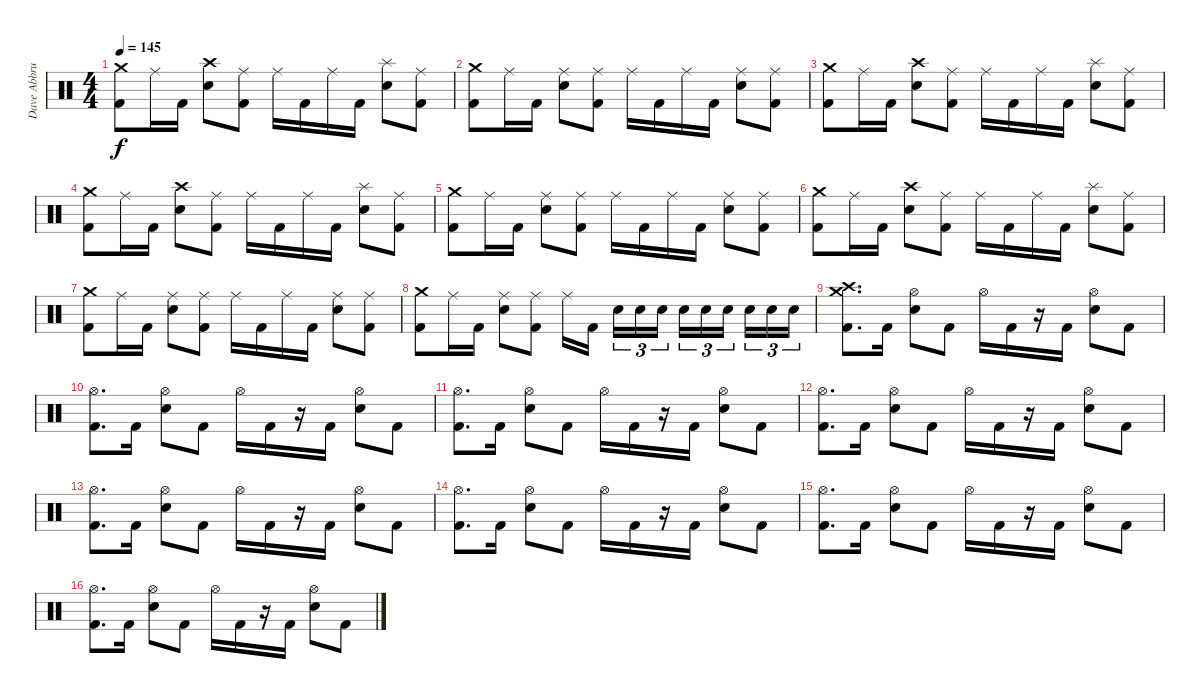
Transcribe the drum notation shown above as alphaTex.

\track ("Dave Abbruzzese" "Dave Abbru") {instrument percussion}
\staff {score}
\articulation defaults
\ts (4 4)
\tempo 145
\clef neutral
\ks c
("Crash medium (hit)" "Kick (hit) 2").8{dy f} "Ride (middle)".16 "Kick (hit) 2".16 ("Crash high (hit)" "Electric Snare (hit)").8 ("Ride (middle)" "Kick (hit) 2").8 "Ride (middle)".16 "Kick (hit) 2".16 "Ride (middle)".16 "Kick (hit) 2".16 ("Splash (hit)" "Electric Snare (hit)").8 ("Ride (middle)" "Kick (hit) 2").8 |
("Crash medium (hit)" "Kick (hit) 2").8 "Ride (middle)".16 "Kick (hit) 2".16 ("Ride (middle)" "Electric Snare (hit)").8 ("Ride (middle)" "Kick (hit) 2").8 "Ride (middle)".16 "Kick (hit) 2".16 "Ride (middle)".16 "Kick (hit) 2".16 ("Ride (middle)" "Electric Snare (hit)").8 ("Ride (middle)" "Kick (hit) 2").8 |
("Crash medium (hit)" "Kick (hit) 2").8 "Ride (middle)".16 "Kick (hit) 2".16 ("Crash high (hit)" "Electric Snare (hit)").8 ("Ride (middle)" "Kick (hit) 2").8 "Ride (middle)".16 "Kick (hit) 2".16 "Ride (middle)".16 "Kick (hit) 2".16 ("Splash (hit)" "Electric Snare (hit)").8 ("Ride (middle)" "Kick (hit) 2").8 |
("Crash medium (hit)" "Kick (hit) 2").8 "Ride (middle)".16 "Kick (hit) 2".16 ("Crash high (hit)" "Electric Snare (hit)").8 ("Ride (middle)" "Kick (hit) 2").8 "Ride (middle)".16 "Kick (hit) 2".16 "Ride (middle)".16 "Kick (hit) 2".16 ("Splash (hit)" "Electric Snare (hit)").8 ("Ride (middle)" "Kick (hit) 2").8 |
("Crash medium (hit)" "Kick (hit) 2").8 "Ride (middle)".16 "Kick (hit) 2".16 ("Ride (middle)" "Electric Snare (hit)").8 ("Ride (middle)" "Kick (hit) 2").8 "Ride (middle)".16 "Kick (hit) 2".16 "Ride (middle)".16 "Kick (hit) 2".16 ("Ride (middle)" "Electric Snare (hit)").8 ("Ride (middle)" "Kick (hit) 2").8 |
("Crash medium (hit)" "Kick (hit) 2").8 "Ride (middle)".16 "Kick (hit) 2".16 ("Crash high (hit)" "Electric Snare (hit)").8 ("Ride (middle)" "Kick (hit) 2").8 "Ride (middle)".16 "Kick (hit) 2".16 "Ride (middle)".16 "Kick (hit) 2".16 ("Splash (hit)" "Electric Snare (hit)").8 ("Ride (middle)" "Kick (hit) 2").8 |
("Crash medium (hit)" "Kick (hit) 2").8 "Ride (middle)".16 "Kick (hit) 2".16 ("Ride (middle)" "Electric Snare (hit)").8 ("Ride (middle)" "Kick (hit) 2").8 "Ride (middle)".16 "Kick (hit) 2".16 "Ride (middle)".16 "Kick (hit) 2".16 ("Ride (middle)" "Electric Snare (hit)").8 ("Ride (middle)" "Kick (hit) 2").8 |
("Crash medium (hit)" "Kick (hit) 2").8 "Ride (middle)".16 "Kick (hit) 2".16 ("Ride (middle)" "Electric Snare (hit)").8 ("Ride (middle)" "Kick (hit) 2").8 "Ride (middle)".16 "Kick (hit) 2".16{beam splitsecondary} "Electric Snare (hit)".16{tu (3 2)} "Electric Snare (hit)".16{tu (3 2)} "Electric Snare (hit)".16{tu (3 2)} "Electric Snare (hit)".16{tu (3 2)} "Electric Snare (hit)".16{tu (3 2)} "Electric Snare (hit)".16{tu (3 2) beam splitsecondary} "Electric Snare (hit)".16{tu (3 2)} "Electric Snare (hit)".16{tu (3 2)} "Electric Snare (hit)".16{tu (3 2)} |
("Crash high (hit)" "Crash medium (hit)" "Kick (hit) 2").8{d} "Kick (hit) 2".16 ("Hi-Hat (open)" "Electric Snare (hit)").8 "Kick (hit) 2".8 "Hi-Hat (open)".16 "Kick (hit) 2".16 r.16 "Kick (hit) 2".16 ("Hi-Hat (open)" "Electric Snare (hit)").8 "Kick (hit) 2".8 |
("Hi-Hat (open)" "Kick (hit) 2").8{d} "Kick (hit) 2".16 ("Hi-Hat (open)" "Electric Snare (hit)").8 "Kick (hit) 2".8 "Hi-Hat (open)".16 "Kick (hit) 2".16 r.16 "Kick (hit) 2".16 ("Hi-Hat (open)" "Electric Snare (hit)").8 "Kick (hit) 2".8 |
("Hi-Hat (open)" "Kick (hit) 2").8{d} "Kick (hit) 2".16 ("Hi-Hat (open)" "Electric Snare (hit)").8 "Kick (hit) 2".8 "Hi-Hat (open)".16 "Kick (hit) 2".16 r.16 "Kick (hit) 2".16 ("Hi-Hat (open)" "Electric Snare (hit)").8 "Kick (hit) 2".8 |
("Hi-Hat (open)" "Kick (hit) 2").8{d} "Kick (hit) 2".16 ("Hi-Hat (open)" "Electric Snare (hit)").8 "Kick (hit) 2".8 "Hi-Hat (open)".16 "Kick (hit) 2".16 r.16 "Kick (hit) 2".16 ("Hi-Hat (open)" "Electric Snare (hit)").8 "Kick (hit) 2".8 |
("Hi-Hat (open)" "Kick (hit) 2").8{d} "Kick (hit) 2".16 ("Hi-Hat (open)" "Electric Snare (hit)").8 "Kick (hit) 2".8 "Hi-Hat (open)".16 "Kick (hit) 2".16 r.16 "Kick (hit) 2".16 ("Hi-Hat (open)" "Electric Snare (hit)").8 "Kick (hit) 2".8 |
("Hi-Hat (open)" "Kick (hit) 2").8{d} "Kick (hit) 2".16 ("Hi-Hat (open)" "Electric Snare (hit)").8 "Kick (hit) 2".8 "Hi-Hat (open)".16 "Kick (hit) 2".16 r.16 "Kick (hit) 2".16 ("Hi-Hat (open)" "Electric Snare (hit)").8 "Kick (hit) 2".8 |
("Hi-Hat (open)" "Kick (hit) 2").8{d} "Kick (hit) 2".16 ("Hi-Hat (open)" "Electric Snare (hit)").8 "Kick (hit) 2".8 "Hi-Hat (open)".16 "Kick (hit) 2".16 r.16 "Kick (hit) 2".16 ("Hi-Hat (open)" "Electric Snare (hit)").8 "Kick (hit) 2".8 |
("Hi-Hat (open)" "Kick (hit) 2").8{d} "Kick (hit) 2".16 ("Hi-Hat (open)" "Electric Snare (hit)").8 "Kick (hit) 2".8 "Hi-Hat (open)".16 "Kick (hit) 2".16 r.16 "Kick (hit) 2".16 ("Hi-Hat (open)" "Electric Snare (hit)").8 "Kick (hit) 2".8
